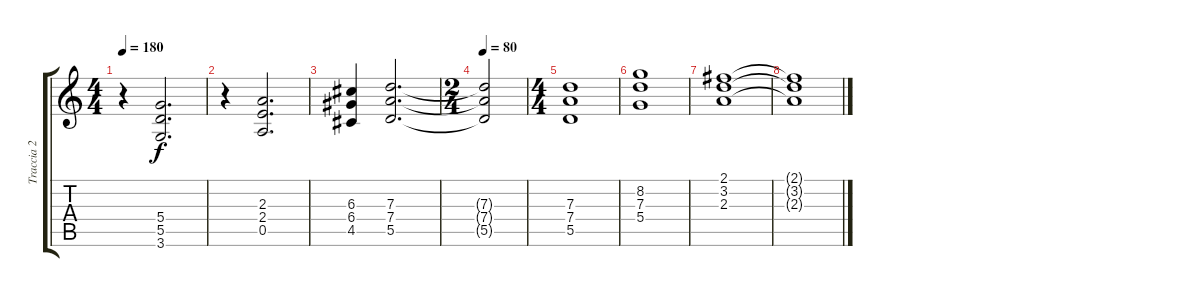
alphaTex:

\track ("Traccia 2" "Traccia 2") {instrument acousticguitarsteel}
\staff {score tabs}
\tuning (E4 B3 G3 D3 A2 E2) {hide}
\ts (4 4)
\tempo 180
\clef g2
\ks c
r.4{dy f} (5.4 5.5 3.6).2{d} |
r.4 (2.3 2.4 0.5).2{d} |
(6.3 6.4 4.5).4 (7.3 7.4 5.5).2{d} |
\ts (2 4)
\tempo 80
(7.3{t} 7.4{t} 5.5{t}).2 |
\ts (4 4)
(7.3 7.4 5.5).1 |
(8.2 7.3 5.4).1 |
(2.1 3.2 2.3).1 |
(2.1{t} 3.2{t} 2.3{t}).1
